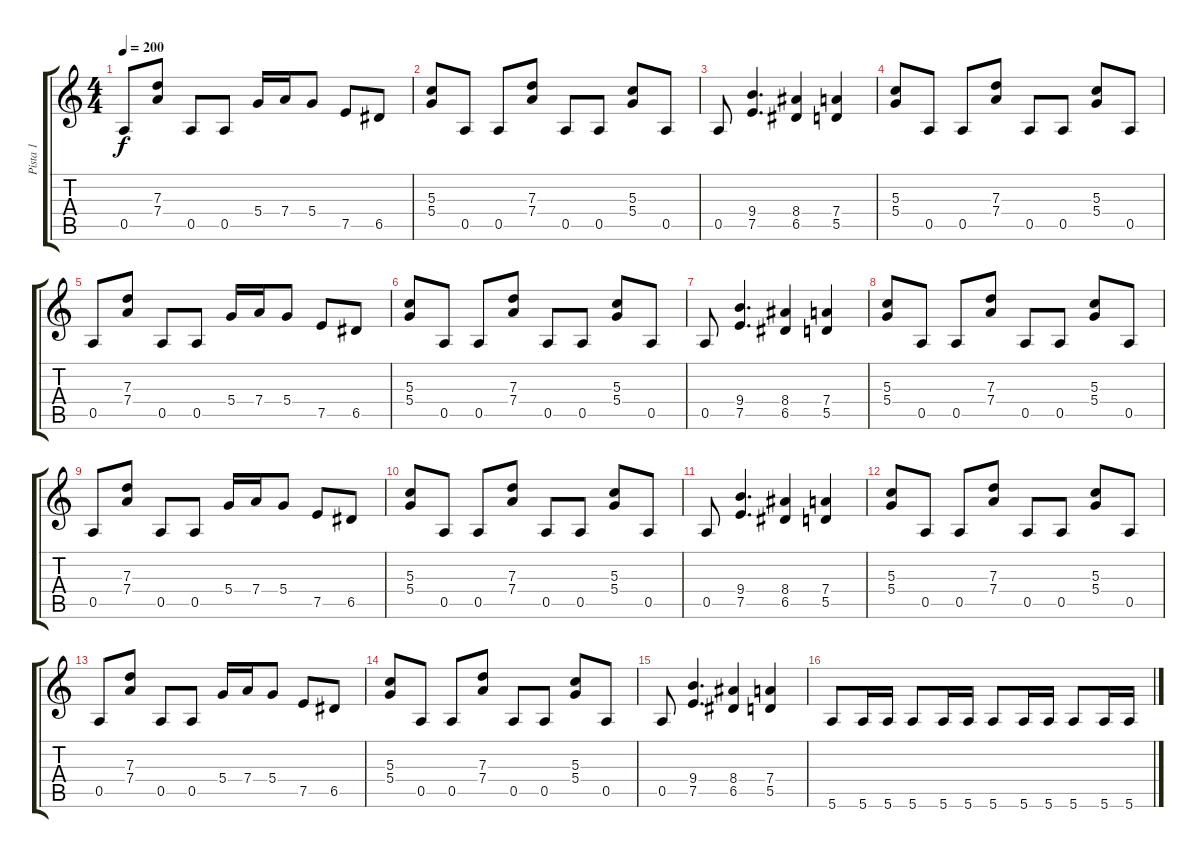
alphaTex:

\track ("Pista 1" "Pista 1") {instrument distortionguitar}
\staff {score tabs}
\tuning (E4 B3 G3 D3 A2 E2) {hide}
\ts (4 4)
\tempo 200
\clef g2
\ks c
0.5.8{dy f} (7.3 7.4).8 0.5.8 0.5.8 5.4.16 7.4.16 5.4.8 7.5.8 6.5.8 |
(5.3 5.4).8 0.5.8 0.5.8 (7.3 7.4).8 0.5.8 0.5.8 (5.3 5.4).8 0.5.8 |
0.5.8 (9.4 7.5).4{d} (8.4 6.5).4 (7.4 5.5).4 |
(5.3 5.4).8 0.5.8 0.5.8 (7.3 7.4).8 0.5.8 0.5.8 (5.3 5.4).8 0.5.8 |
0.5.8 (7.3 7.4).8 0.5.8 0.5.8 5.4.16 7.4.16 5.4.8 7.5.8 6.5.8 |
(5.3 5.4).8 0.5.8 0.5.8 (7.3 7.4).8 0.5.8 0.5.8 (5.3 5.4).8 0.5.8 |
0.5.8 (9.4 7.5).4{d} (8.4 6.5).4 (7.4 5.5).4 |
(5.3 5.4).8 0.5.8 0.5.8 (7.3 7.4).8 0.5.8 0.5.8 (5.3 5.4).8 0.5.8 |
0.5.8 (7.3 7.4).8 0.5.8 0.5.8 5.4.16 7.4.16 5.4.8 7.5.8 6.5.8 |
(5.3 5.4).8 0.5.8 0.5.8 (7.3 7.4).8 0.5.8 0.5.8 (5.3 5.4).8 0.5.8 |
0.5.8 (9.4 7.5).4{d} (8.4 6.5).4 (7.4 5.5).4 |
(5.3 5.4).8 0.5.8 0.5.8 (7.3 7.4).8 0.5.8 0.5.8 (5.3 5.4).8 0.5.8 |
0.5.8 (7.3 7.4).8 0.5.8 0.5.8 5.4.16 7.4.16 5.4.8 7.5.8 6.5.8 |
(5.3 5.4).8 0.5.8 0.5.8 (7.3 7.4).8 0.5.8 0.5.8 (5.3 5.4).8 0.5.8 |
0.5.8 (9.4 7.5).4{d} (8.4 6.5).4 (7.4 5.5).4 |
5.6.8 5.6.16 5.6.16 5.6.8 5.6.16 5.6.16 5.6.8 5.6.16 5.6.16 5.6.8 5.6.16 5.6.16
